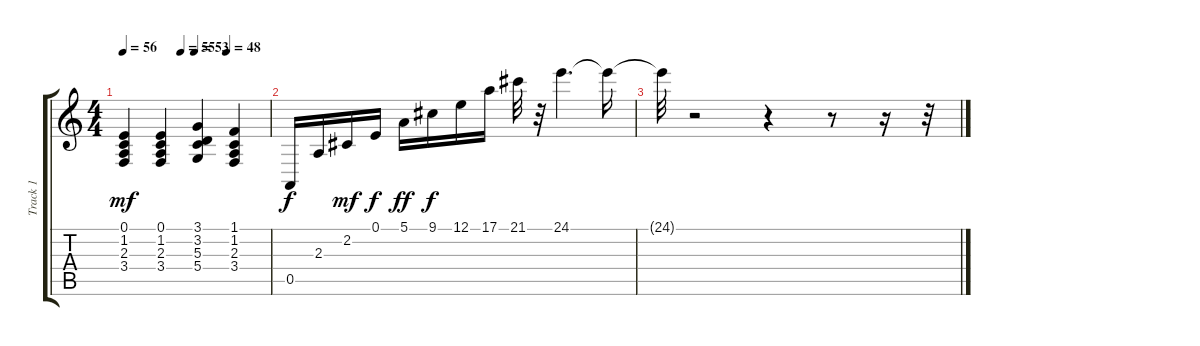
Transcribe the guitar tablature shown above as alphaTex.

\track ("Track 1" "Track 1") {instrument acousticgrandpiano}
\staff {score tabs}
\tuning (E4 B3 G3 D3 A2 E2) {hide}
\ts (4 4)
\tempo 56
\tempo (55 0.3958333333333333)
\tempo (53 0.4895833333333333)
\tempo (48 0.7083333333333334)
\clef g2
\ks c
(0.1 1.2 2.3 3.4).4{dy mf} (0.1 1.2 2.3 3.4).4 (3.1 3.2 5.3 5.4).4 (1.1 1.2 2.3 3.4).4 |
0.5.16{dy f} 2.3.16 2.2.16{dy mf} 0.1.16{dy f} 5.1.16{dy ff} 9.1.16{dy f} 12.1.16 17.1.16 21.1.32 r.32 24.1.4{d} 24.1{t}.16 |
24.1{t}.32 r.2 r.4 r.8 r.16 r.32
